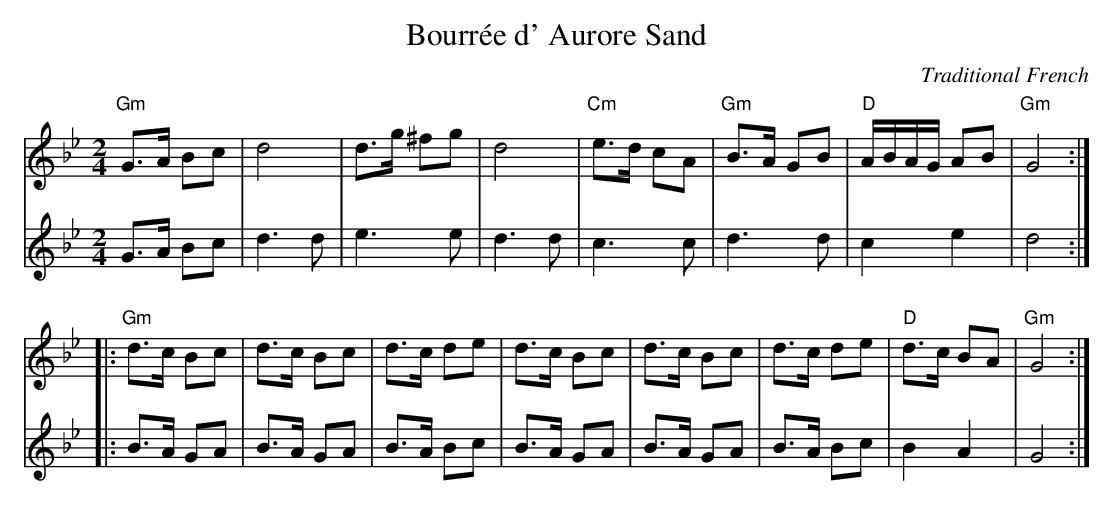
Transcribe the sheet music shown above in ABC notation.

X:1
T:Bourrée d' Aurore Sand
C:Traditional French
L:1/8
M:2/4
K:Gm
[V:1]"Gm" G>A Bc | d4 | d>g ^fg | d4 |"Cm" e>d cA | "Gm" B>A GB | "D" A/2B/2A/2G/2 AB | "Gm" G4 :|!
[V:2] G>A Bc | d3d | e3e | d3d | c3c|d3d| c2e2| d4 :|!
[V:1]|: "Gm" d>c Bc | d>c Bc | d>c de | d>c Bc | d>c Bc | d>c de | "D" d>c BA| "Gm" G4 :|
[V:2]|: B>A GA| B>A GA | B>A Bc |B>A GA|B>A GA |B>A Bc| B2A2| G4 :|
